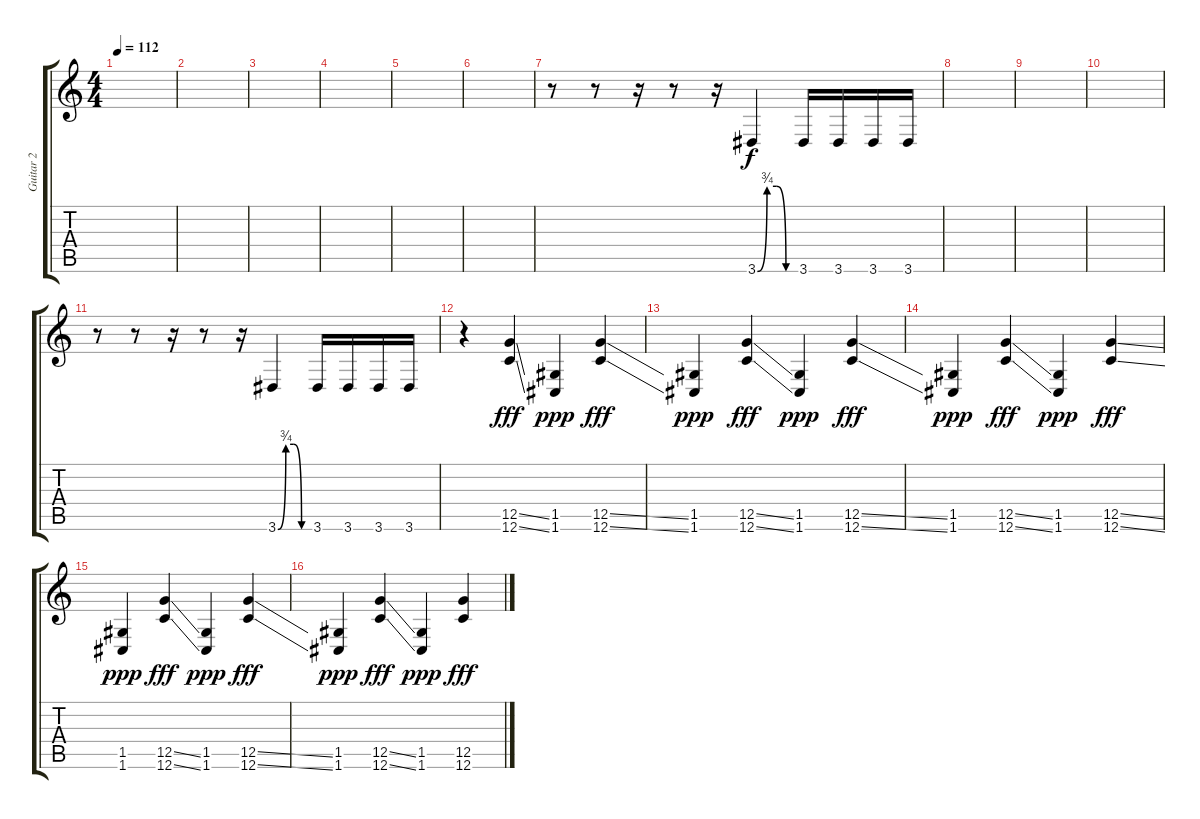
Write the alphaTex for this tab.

\track ("Guitar 2" "Guitar 2") {instrument distortionguitar}
\staff {score tabs}
\tuning (D4 A3 F3 C3 G2 C2) {hide}
\ts (4 4)
\tempo 112
\clef g2
\ks c
|
|
|
|
|
|
r.8 r.8 r.16 r.8 r.16 3.6{be (custom 0 0 15 3 30 3 45 0 60 0)}.4{dy f} 3.6.16 3.6.16 3.6.16 3.6.16 |
|
|
|
r.8 r.8 r.16 r.8 r.16 3.6{be (custom 0 0 15 3 30 3 45 0 60 0)}.4 3.6.16 3.6.16 3.6.16 3.6.16 |
r.4 (12.5{ss} 12.6{ss}).4{dy fff} (1.5 1.6).4{dy ppp} (12.5{ss} 12.6{ss}).4{dy fff} |
(1.5 1.6).4{dy ppp} (12.5{ss} 12.6{ss}).4{dy fff} (1.5 1.6).4{dy ppp} (12.5{ss} 12.6{ss}).4{dy fff} |
(1.5 1.6).4{dy ppp} (12.5{ss} 12.6{ss}).4{dy fff} (1.5 1.6).4{dy ppp} (12.5{ss} 12.6{ss}).4{dy fff} |
(1.5 1.6).4{dy ppp} (12.5{ss} 12.6{ss}).4{dy fff} (1.5 1.6).4{dy ppp} (12.5{ss} 12.6{ss}).4{dy fff} |
(1.5 1.6).4{dy ppp} (12.5{ss} 12.6{ss}).4{dy fff} (1.5 1.6).4{dy ppp} (12.5{ss} 12.6{ss}).4{dy fff}
